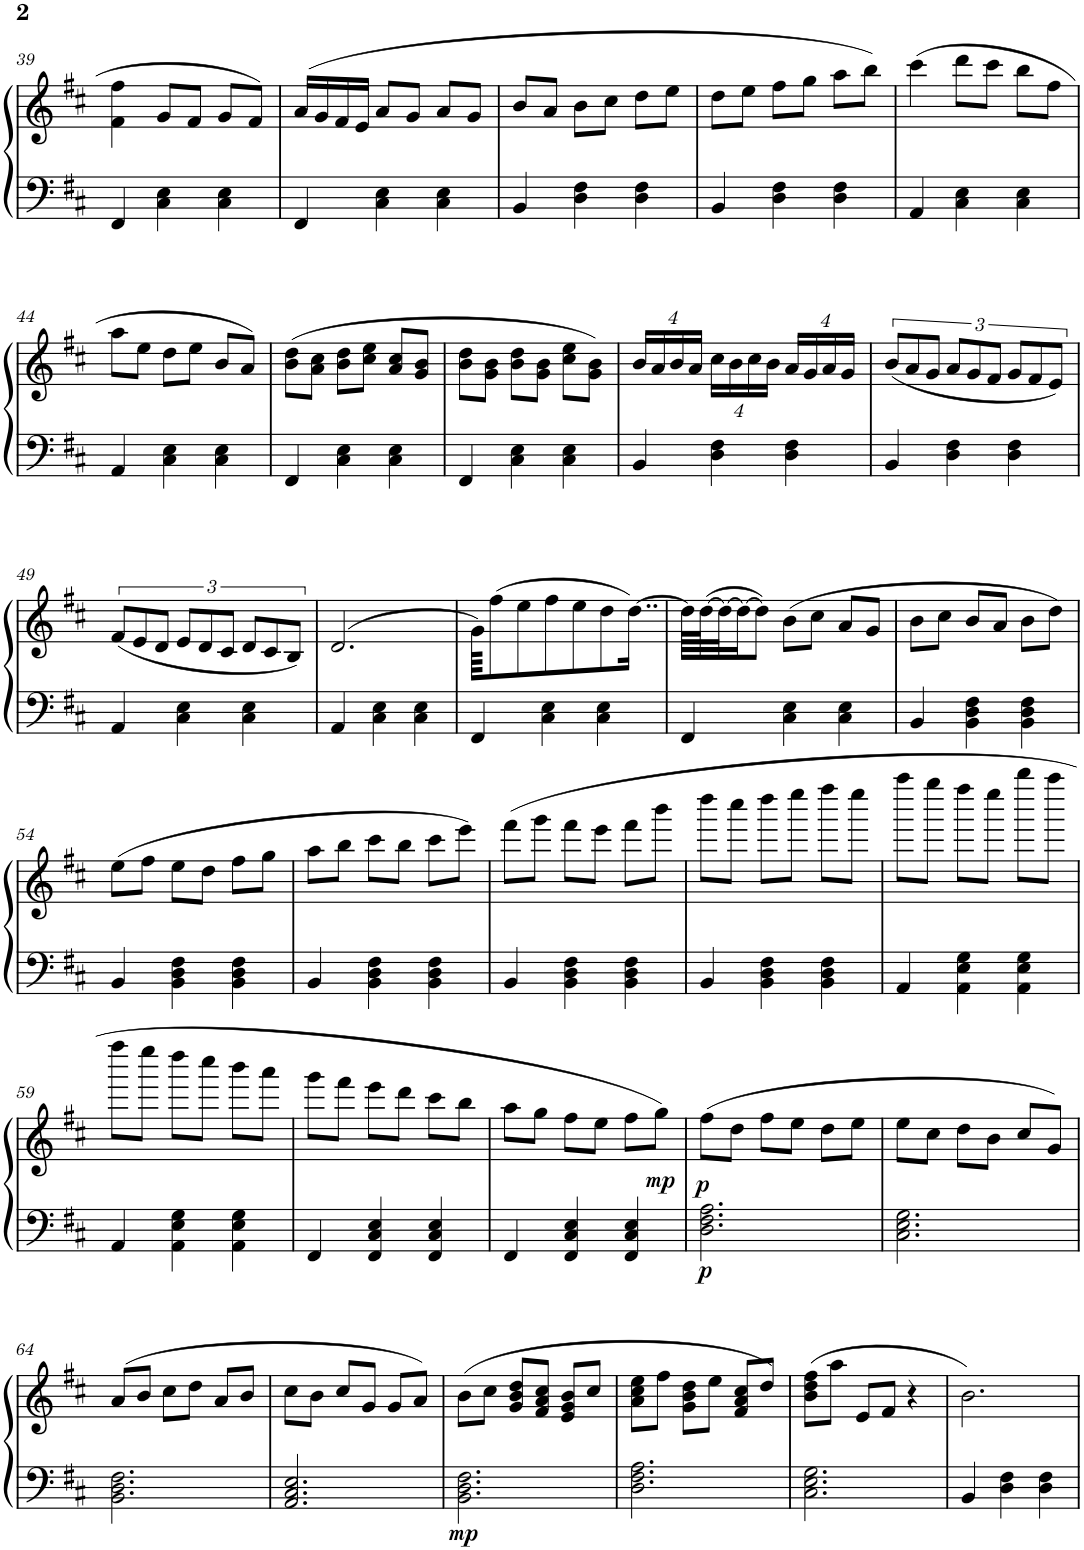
**kern	**kern	**dynam
*part1	*part1	*part1
*staff2	*staff1	*staff1/2
*I"Piano	*	*
*I'Pno.	*	*
!!LO:PB:g=z
*clefF4	*clefG2	*
*k[f#c#]	*k[f#c#]	*
*M3/4	*M3/4	*
=39	=39	=39
4FF#/	4f#\ 4ff#\	.
4C#\ 4E\	8g/L	.
.	8f#/J	.
4C#\ 4E\	8g/L	.
.	8f#/J	.
=40	=40	=40
4FF#/	(16a/LL	.
.	16g/	.
.	16f#/	.
.	16e/JJ	.
4C#\ 4E\	8a/L	.
.	8g/J	.
4C#\ 4E\	8a/L	.
.	8g/J	.
=41	=41	=41
4BB/	8b/L	.
.	8a/J	.
4D\ 4F#\	8b\L	.
.	8cc#\J	.
4D\ 4F#\	8dd\L	.
.	8ee\J	.
=42	=42	=42
4BB/	8dd\L	.
.	8ee\J	.
4D\ 4F#\	8ff#\L	.
.	8gg\J	.
4D\ 4F#\	8aa\L	.
.	8bb\J)	.
=43	=43	=43
4AA/	(4ccc#\	.
4C#\ 4E\	8ddd\L	.
.	8ccc#\J	.
4C#\ 4E\	8bb\L	.
.	8ff#\J	.
!!LO:LB:g=z
=44	=44	=44
4AA/	8aa\L	.
.	8ee\J	.
4C#\ 4E\	8dd\L	.
.	8ee\J	.
4C#\ 4E\	8b/L	.
.	8a/J)	.
=45	=45	=45
4FF#/	(8b\ 8dd\L	.
.	8a\ 8cc#\J	.
4C#\ 4E\	8b\ 8dd\L	.
.	8cc#\ 8ee\J	.
4C#\ 4E\	8a/ 8cc#/L	.
.	8g/ 8b/J	.
=46	=46	=46
4FF#/	8b\ 8dd\L	.
.	8g\ 8b\J	.
4C#\ 4E\	8b\ 8dd\L	.
.	8g\ 8b\J	.
4C#\ 4E\	8cc#\ 8ee\L	.
.	8g\ 8b\J)	.
=47	=47	=47
4BB/	16b/LL	.
.	16a/	.
.	16b/	.
.	16a/JJ	.
4D\ 4F#\	16cc#\LL	.
.	16b\	.
.	16cc#\	.
.	16b\JJ	.
4D\ 4F#\	16a/LL	.
.	16g/	.
.	16a/	.
.	16g/JJ	.
=48	=48	=48
4BB/	(12b/L	.
.	12a/	.
.	12g/J	.
4D\ 4F#\	12a/L	.
.	12g/	.
.	12f#/J	.
4D\ 4F#\	12g/L	.
.	12f#/	.
.	12e/J)	.
!!LO:LB:g=z
=49	=49	=49
4AA/	(12f#/L	.
.	12e/	.
.	12d/J	.
4C#\ 4E\	12e/L	.
.	12d/	.
.	12c#/J	.
4C#\ 4E\	12d/L	.
.	12c#/	.
.	12B/J)	.
=50	=50	=50
4AA/	(2.d/	.
4C#\ 4E\	.	.
4C#\ 4E\	.	.
=51	=51	=51
4FF#/	64g\KKKL)	.
.	(8ff#\	.
.	8ee\	.
4C#\ 4E\	.	.
.	8ff#\	.
.	8ee\	.
4C#\ 4E\	.	.
.	8dd\	.
.	[16..dd\Jk)	.
=52	=52	=52
4FF#/	64dd\LLLL]	.
.	([64dd\J	.
.	32dd\J_	.
.	16dd\J_	.
.	8dd\J])	.
4C#\ 4E\	(8b\L	.
.	8cc#\J	.
4C#\ 4E\	8a/L	.
.	8g/J	.
=53	=53	=53
4BB/	8b\L	.
.	8cc#\J	.
4BB\ 4D\ 4F#\	8b/L	.
.	8a/J	.
4BB\ 4D\ 4F#\	8b\L	.
.	8dd\J)	.
!!LO:LB:g=z
=54	=54	=54
4BB/	(8ee\L	.
.	8ff#\J	.
4BB\ 4D\ 4F#\	8ee\L	.
.	8dd\J	.
4BB\ 4D\ 4F#\	8ff#\L	.
.	8gg\J	.
=55	=55	=55
4BB/	8aa\L	.
.	8bb\J	.
4BB\ 4D\ 4F#\	8ccc#\L	.
.	8bb\J	.
4BB\ 4D\ 4F#\	8ccc#\L	.
.	8eee\J)	.
=56	=56	=56
4BB/	(8fff#\L	.
.	8ggg\J	.
4BB\ 4D\ 4F#\	8fff#\L	.
.	8eee\J	.
4BB\ 4D\ 4F#\	8fff#\L	.
.	8bbb\J	.
=57	=57	=57
4BB/	8dddd\L	.
.	8cccc#\J	.
4BB\ 4D\ 4F#\	8dddd\L	.
.	8eeee\J	.
4BB\ 4D\ 4F#\	8ffff#\L	.
.	8eeee\J	.
=58	=58	=58
4AA/	8aaaa\L	.
.	8gggg\J	.
4AA\ 4E\ 4G\	8ffff#\L	.
.	8eeee\J	.
4AA\ 4E\ 4G\	8bbbb\L	.
.	8aaaa\J	.
!!LO:LB:g=z
=59	=59	=59
4AA/	8ffff#\L	.
.	8eeee\J	.
4AA\ 4E\ 4G\	8dddd\L	.
.	8cccc#\J	.
4AA\ 4E\ 4G\	8bbb\L	.
.	8aaa\J	.
=60	=60	=60
4FF#/	8ggg\L	.
.	8fff#\J	.
4FF#/ 4C#/ 4E/	8eee\L	.
.	8ddd\J	.
4FF#/ 4C#/ 4E/	8ccc#\L	.
.	8bb\J	.
=61	=61	=61
4FF#/	8aa\L	.
.	8gg\J	.
4FF#/ 4C#/ 4E/	8ff#\L	.
.	8ee\J	.
4FF#/ 4C#/ 4E/	8ff#\L	.
!	!	!LO:DY:b
.	8gg\J)	mp
=62	=62	=62
!	!	!LO:DY:b=2
!	!	!LO:DY:n=1:b
2.D\ 2.F#\ 2.A\	(8ff#\L	p p
.	8dd\J	.
.	8ff#\L	.
.	8ee\J	.
.	8dd\L	.
.	8ee\J	.
=63	=63	=63
2.C#\ 2.E\ 2.G\	8ee\L	.
.	8cc#\J	.
.	8dd\L	.
.	8b\J	.
.	8cc#/L	.
.	8g/J)	.
!!LO:LB:g=z
=64	=64	=64
2.BB\ 2.D\ 2.F#\	(8a/L	.
.	8b/J	.
.	8cc#\L	.
.	8dd\J	.
.	8a/L	.
.	8b/J	.
=65	=65	=65
2.AA/ 2.C#/ 2.E/	8cc#\L	.
.	8b\J	.
.	8cc#/L	.
.	8g/J	.
.	8g/L	.
.	8a/J)	.
=66	=66	=66
!	!	!LO:DY:b=2
2.BB\ 2.D\ 2.F#\	(8b\L	mp
.	8cc#\J	.
.	8g/ 8b/ 8dd/L	.
.	8f#/ 8a/ 8cc#/J	.
.	8e/ 8g/ 8b/L	.
.	8cc#/J	.
=67	=67	=67
2.D\ 2.F#\ 2.A\	8a\ 8cc#\ 8ee\L	.
.	8ff#\J	.
.	8g\ 8b\ 8dd\L	.
.	8ee\J	.
.	8f#/ 8a/ 8cc#/L	.
.	8dd/J)	.
=68	=68	=68
2.C#\ 2.E\ 2.G\	(8b\ 8dd\ 8ff#\L	.
.	8aa\J	.
.	8e/L	.
.	8f#/J	.
.	4r	.
=69	=69	=69
4BB/	2.b\)	.
4D\ 4F#\	.	.
4D\ 4F#\	.	.
=	=	=
*-	*-	*-
